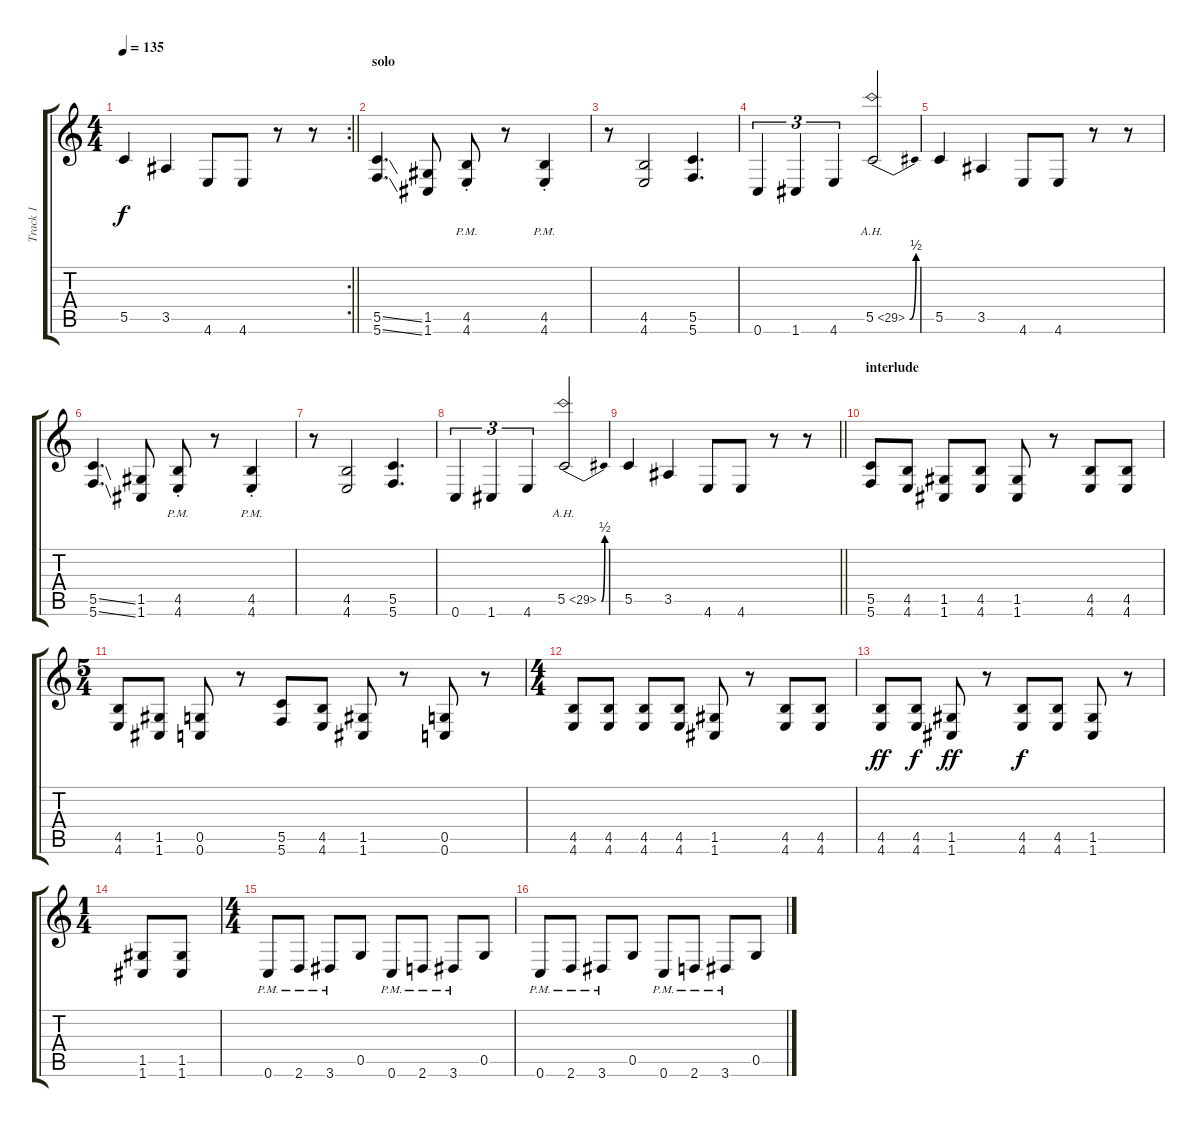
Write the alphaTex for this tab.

\track ("Track 1" "Track 1") {instrument overdrivenguitar}
\staff {score tabs}
\tuning (D4 A3 F3 C3 G2 C2) {hide}
\rc 2
\ts (4 4)
\tempo 135
\clef g2
\barLineRight lightlight
\ks c
5.5.4{dy f} 3.5.4 4.6.8 4.6.8 r.8 r.8 |
\section ("" "solo")
(5.5{ss} 5.6{ss}).4{d} (1.5 1.6).8 (4.5{pm st} 4.6{pm st}).8 r.8 (4.5{pm st} 4.6{pm st}).4 |
r.8 (4.5 4.6).2 (5.5 5.6).4{d} |
0.6.4{tu (3 2)} 1.6.4{tu (3 2)} 4.6.4{tu (3 2)} 5.5{be (bend 0 0 60 2) ah 24}.2 |
5.5.4 3.5.4 4.6.8 4.6.8 r.8 r.8 |
(5.5{ss} 5.6{ss}).4{d} (1.5 1.6).8 (4.5{pm st} 4.6{pm st}).8 r.8 (4.5{pm st} 4.6{pm st}).4 |
r.8 (4.5 4.6).2 (5.5 5.6).4{d} |
0.6.4{tu (3 2)} 1.6.4{tu (3 2)} 4.6.4{tu (3 2)} 5.5{be (bend 0 0 60 2) ah 24}.2 |
\barLineRight lightlight
5.5.4 3.5.4 4.6.8 4.6.8 r.8 r.8 |
\section ("" "interlude")
(5.5 5.6).8 (4.5 4.6).8 (1.5 1.6).8 (4.5 4.6).8 (1.5 1.6).8 r.8 (4.5 4.6).8 (4.5 4.6).8 |
\ts (5 4)
(4.5 4.6).8 (1.5 1.6).8 (0.5 0.6).8 r.8 (5.5 5.6).8 (4.5 4.6).8 (1.5 1.6).8 r.8 (0.5 0.6).8 r.8 |
\ts (4 4)
(4.5 4.6).8 (4.5 4.6).8 (4.5 4.6).8 (4.5 4.6).8 (1.5 1.6).8 r.8 (4.5 4.6).8 (4.5 4.6).8 |
(4.5 4.6).8{dy ff} (4.5 4.6).8{dy f} (1.5 1.6).8{dy ff} r.8 (4.5 4.6).8{dy f} (4.5 4.6).8 (1.5 1.6).8 r.8 |
\ts (1 4)
(1.5 1.6).8 (1.5 1.6).8 |
\ts (4 4)
0.6{pm}.8 2.6{pm}.8 3.6{pm}.8 0.5.8 0.6{pm}.8 2.6{pm}.8 3.6{pm}.8 0.5.8 |
0.6{pm}.8 2.6{pm}.8 3.6{pm}.8 0.5.8 0.6{pm}.8 2.6{pm}.8 3.6{pm}.8 0.5.8
